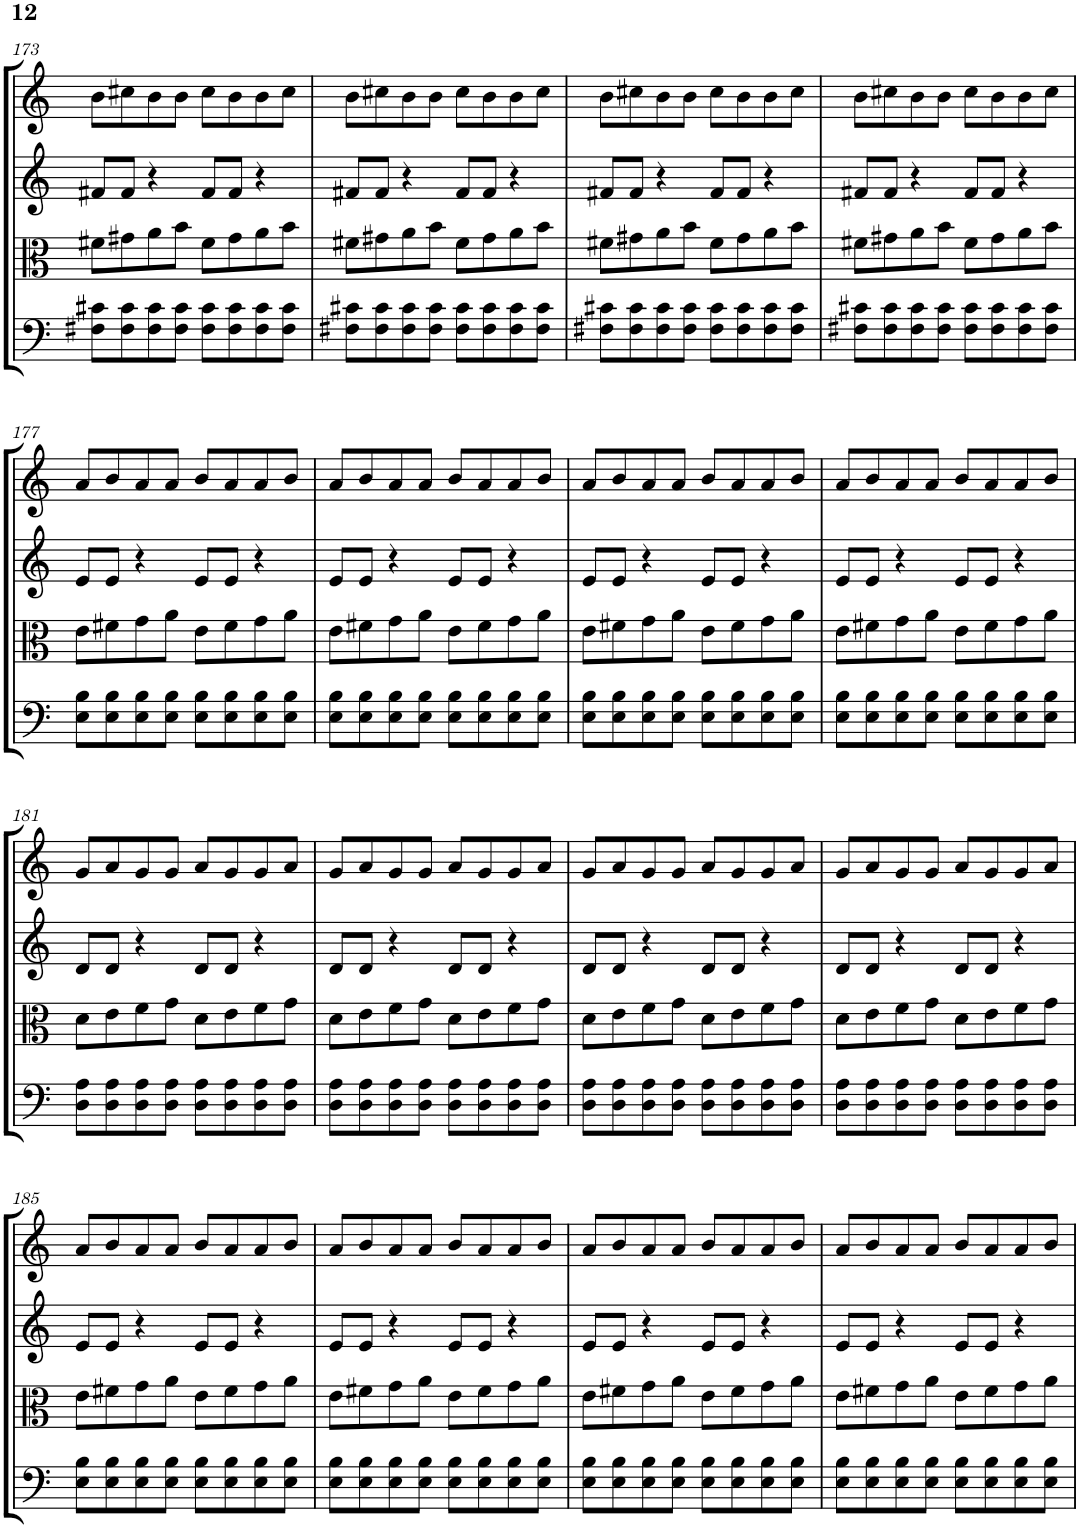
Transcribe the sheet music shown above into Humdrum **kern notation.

**kern	**kern	**kern	**kern
*part4	*part3	*part2	*part1
*staff4	*staff3	*staff2	*staff1
*I"Violoncello	*I"Viola	*I"Violin II	*I"Violin I
*I'Vc	*I'Vla	*I'Vln	*I'Vln
!!LO:PB:g=z
*clefF4	*clefC3	*clefG2	*clefG2
*k[]	*k[]	*k[]	*k[]
*M4/4	*M4/4	*M4/4	*M4/4
=173	=173	=173	=173
8F#X\ 8c#X\L	8f#X\L	8f#X/L	8b\L
8F#\ 8c#\	8g#X\	8f#/J	8cc#X\
8F#\ 8c#\	8a\	4r	8b\
8F#\ 8c#\J	8b\J	.	8b\J
8F#\ 8c#\L	8f#\L	8f#/L	8cc#\L
8F#\ 8c#\	8g#\	8f#/J	8b\
8F#\ 8c#\	8a\	4r	8b\
8F#\ 8c#\J	8b\J	.	8cc#\J
=174	=174	=174	=174
8F#X\ 8c#X\L	8f#X\L	8f#X/L	8b\L
8F#\ 8c#\	8g#X\	8f#/J	8cc#X\
8F#\ 8c#\	8a\	4r	8b\
8F#\ 8c#\J	8b\J	.	8b\J
8F#\ 8c#\L	8f#\L	8f#/L	8cc#\L
8F#\ 8c#\	8g#\	8f#/J	8b\
8F#\ 8c#\	8a\	4r	8b\
8F#\ 8c#\J	8b\J	.	8cc#\J
=175	=175	=175	=175
8F#X\ 8c#X\L	8f#X\L	8f#X/L	8b\L
8F#\ 8c#\	8g#X\	8f#/J	8cc#X\
8F#\ 8c#\	8a\	4r	8b\
8F#\ 8c#\J	8b\J	.	8b\J
8F#\ 8c#\L	8f#\L	8f#/L	8cc#\L
8F#\ 8c#\	8g#\	8f#/J	8b\
8F#\ 8c#\	8a\	4r	8b\
8F#\ 8c#\J	8b\J	.	8cc#\J
=176	=176	=176	=176
8F#X\ 8c#X\L	8f#X\L	8f#X/L	8b\L
8F#\ 8c#\	8g#X\	8f#/J	8cc#X\
8F#\ 8c#\	8a\	4r	8b\
8F#\ 8c#\J	8b\J	.	8b\J
8F#\ 8c#\L	8f#\L	8f#/L	8cc#\L
8F#\ 8c#\	8g#\	8f#/J	8b\
8F#\ 8c#\	8a\	4r	8b\
8F#\ 8c#\J	8b\J	.	8cc#\J
!!LO:LB:g=z
=177	=177	=177	=177
8E\ 8B\L	8e\L	8e/L	8a/L
8E\ 8B\	8f#X\	8e/J	8b/
8E\ 8B\	8g\	4r	8a/
8E\ 8B\J	8a\J	.	8a/J
8E\ 8B\L	8e\L	8e/L	8b/L
8E\ 8B\	8f#\	8e/J	8a/
8E\ 8B\	8g\	4r	8a/
8E\ 8B\J	8a\J	.	8b/J
=178	=178	=178	=178
8E\ 8B\L	8e\L	8e/L	8a/L
8E\ 8B\	8f#X\	8e/J	8b/
8E\ 8B\	8g\	4r	8a/
8E\ 8B\J	8a\J	.	8a/J
8E\ 8B\L	8e\L	8e/L	8b/L
8E\ 8B\	8f#\	8e/J	8a/
8E\ 8B\	8g\	4r	8a/
8E\ 8B\J	8a\J	.	8b/J
=179	=179	=179	=179
8E\ 8B\L	8e\L	8e/L	8a/L
8E\ 8B\	8f#X\	8e/J	8b/
8E\ 8B\	8g\	4r	8a/
8E\ 8B\J	8a\J	.	8a/J
8E\ 8B\L	8e\L	8e/L	8b/L
8E\ 8B\	8f#\	8e/J	8a/
8E\ 8B\	8g\	4r	8a/
8E\ 8B\J	8a\J	.	8b/J
=180	=180	=180	=180
8E\ 8B\L	8e\L	8e/L	8a/L
8E\ 8B\	8f#X\	8e/J	8b/
8E\ 8B\	8g\	4r	8a/
8E\ 8B\J	8a\J	.	8a/J
8E\ 8B\L	8e\L	8e/L	8b/L
8E\ 8B\	8f#\	8e/J	8a/
8E\ 8B\	8g\	4r	8a/
8E\ 8B\J	8a\J	.	8b/J
!!LO:LB:g=z
=181	=181	=181	=181
8D\ 8A\L	8d\L	8d/L	8g/L
8D\ 8A\	8e\	8d/J	8a/
8D\ 8A\	8f\	4r	8g/
8D\ 8A\J	8g\J	.	8g/J
8D\ 8A\L	8d\L	8d/L	8a/L
8D\ 8A\	8e\	8d/J	8g/
8D\ 8A\	8f\	4r	8g/
8D\ 8A\J	8g\J	.	8a/J
=182	=182	=182	=182
8D\ 8A\L	8d\L	8d/L	8g/L
8D\ 8A\	8e\	8d/J	8a/
8D\ 8A\	8f\	4r	8g/
8D\ 8A\J	8g\J	.	8g/J
8D\ 8A\L	8d\L	8d/L	8a/L
8D\ 8A\	8e\	8d/J	8g/
8D\ 8A\	8f\	4r	8g/
8D\ 8A\J	8g\J	.	8a/J
=183	=183	=183	=183
8D\ 8A\L	8d\L	8d/L	8g/L
8D\ 8A\	8e\	8d/J	8a/
8D\ 8A\	8f\	4r	8g/
8D\ 8A\J	8g\J	.	8g/J
8D\ 8A\L	8d\L	8d/L	8a/L
8D\ 8A\	8e\	8d/J	8g/
8D\ 8A\	8f\	4r	8g/
8D\ 8A\J	8g\J	.	8a/J
=184	=184	=184	=184
8D\ 8A\L	8d\L	8d/L	8g/L
8D\ 8A\	8e\	8d/J	8a/
8D\ 8A\	8f\	4r	8g/
8D\ 8A\J	8g\J	.	8g/J
8D\ 8A\L	8d\L	8d/L	8a/L
8D\ 8A\	8e\	8d/J	8g/
8D\ 8A\	8f\	4r	8g/
8D\ 8A\J	8g\J	.	8a/J
!!LO:LB:g=z
=185	=185	=185	=185
8E\ 8B\L	8e\L	8e/L	8a/L
8E\ 8B\	8f#X\	8e/J	8b/
8E\ 8B\	8g\	4r	8a/
8E\ 8B\J	8a\J	.	8a/J
8E\ 8B\L	8e\L	8e/L	8b/L
8E\ 8B\	8f#\	8e/J	8a/
8E\ 8B\	8g\	4r	8a/
8E\ 8B\J	8a\J	.	8b/J
=186	=186	=186	=186
8E\ 8B\L	8e\L	8e/L	8a/L
8E\ 8B\	8f#X\	8e/J	8b/
8E\ 8B\	8g\	4r	8a/
8E\ 8B\J	8a\J	.	8a/J
8E\ 8B\L	8e\L	8e/L	8b/L
8E\ 8B\	8f#\	8e/J	8a/
8E\ 8B\	8g\	4r	8a/
8E\ 8B\J	8a\J	.	8b/J
=187	=187	=187	=187
8E\ 8B\L	8e\L	8e/L	8a/L
8E\ 8B\	8f#X\	8e/J	8b/
8E\ 8B\	8g\	4r	8a/
8E\ 8B\J	8a\J	.	8a/J
8E\ 8B\L	8e\L	8e/L	8b/L
8E\ 8B\	8f#\	8e/J	8a/
8E\ 8B\	8g\	4r	8a/
8E\ 8B\J	8a\J	.	8b/J
=188	=188	=188	=188
8E\ 8B\L	8e\L	8e/L	8a/L
8E\ 8B\	8f#X\	8e/J	8b/
8E\ 8B\	8g\	4r	8a/
8E\ 8B\J	8a\J	.	8a/J
8E\ 8B\L	8e\L	8e/L	8b/L
8E\ 8B\	8f#\	8e/J	8a/
8E\ 8B\	8g\	4r	8a/
8E\ 8B\J	8a\J	.	8b/J
=	=	=	=
*-	*-	*-	*-
